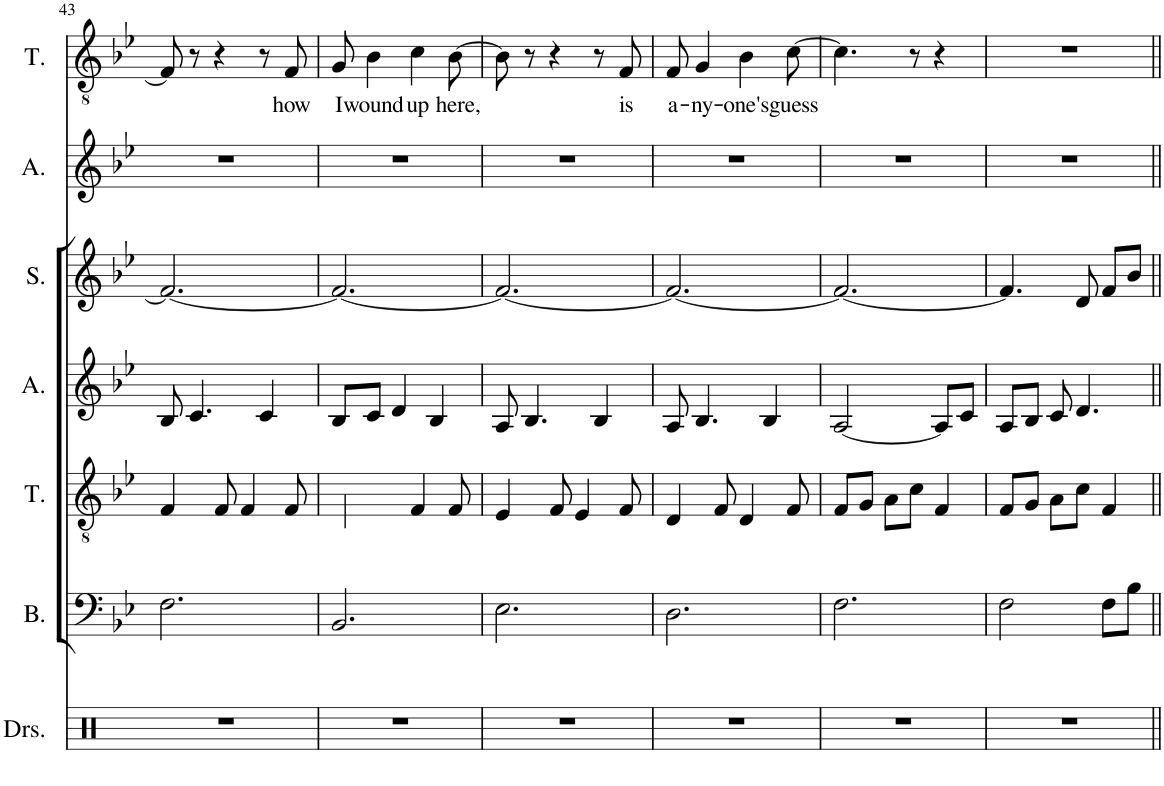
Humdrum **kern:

**kern	**kern	**kern	**kern	**kern	**kern	**kern	**text
*part7	*part6	*part5	*part4	*part3	*part2	*part1	*part1
*staff7	*staff6	*staff5	*staff4	*staff3	*staff2	*staff1	*staff1
*I"Drumset	*I"Bass	*I"Tenor	*I"Alto	*I"Soprano	*I"Alto	*I"Tenor	*
*I'Drs.	*I'B.	*I'T.	*I'A.	*I'S.	*I'A.	*I'T.	*
!!LO:PB:g=z
*clefX	*clefF4	*clefGv2	*clefG2	*clefG2	*clefG2	*clefGv2	*
*k[]	*k[b-e-]	*k[b-e-]	*k[b-e-]	*k[b-e-]	*k[b-e-]	*k[b-e-]	*
*M3/4	*M3/4	*M3/4	*M3/4	*M3/4	*M3/4	*M3/4	*
=43	=43	=43	=43	=43	=43	=43	=43
2.r	2.F\	4F/	8B-/	2.f/_	2.r	8F/]	.
.	.	.	4.c/	.	.	8r	.
.	.	8F/	.	.	.	4r	.
.	.	4F/	.	.	.	.	.
.	.	.	4c/	.	.	8r	.
!	!	!	!	!	!	!	!LO:LY:b
.	.	8F/	.	.	.	8F/	how
=44	=44	=44	=44	=44	=44	=44	=44
!	!	!	!	!	!	!	!LO:LY:b
2.r	2.BB-/	4.BB-/	8B-/L	2.f/_	2.r	8G/	I
!	!	!	!	!	!	!	!LO:LY:b
.	.	.	8c/J	.	.	4B-\	wound
.	.	.	4d/	.	.	.	.
!	!	!	!	!	!	!	!LO:LY:b
.	.	4F/	.	.	.	4c\	up
.	.	.	4B-/	.	.	.	.
!	!	!	!	!	!	!	!LO:LY:b
.	.	8F/	.	.	.	[8B-\	here,
=45	=45	=45	=45	=45	=45	=45	=45
2.r	2.E-\	4E-/	8A/	2.f/_	2.r	8B-\]	.
.	.	.	4.B-/	.	.	8r	.
.	.	8F/	.	.	.	4r	.
.	.	4E-/	.	.	.	.	.
.	.	.	4B-/	.	.	8r	.
!	!	!	!	!	!	!	!LO:LY:b
.	.	8F/	.	.	.	8F/	is
=46	=46	=46	=46	=46	=46	=46	=46
!	!	!	!	!	!	!	!LO:LY:b
2.r	2.D\	4D/	8A/	2.f/_	2.r	8F/	a-
!	!	!	!	!	!	!	!LO:LY:b
.	.	.	4.B-/	.	.	4G/	-ny-
.	.	8F/	.	.	.	.	.
!	!	!	!	!	!	!	!LO:LY:b
.	.	4D/	.	.	.	4B-\	-one's
.	.	.	4B-/	.	.	.	.
!	!	!	!	!	!	!	!LO:LY:b
.	.	8F/	.	.	.	[8c\	guess
=47	=47	=47	=47	=47	=47	=47	=47
2.r	2.F\	8F/L	[2A/	2.f/_	2.r	4.c\]	.
.	.	8G/J	.	.	.	.	.
.	.	8A\L	.	.	.	.	.
.	.	8c\J	.	.	.	8r	.
.	.	4F/	8A/L]	.	.	4r	.
.	.	.	8c/J	.	.	.	.
=48	=48	=48	=48	=48	=48	=48	=48
2.r	2F\	8F/L	8A/L	4.f/]	2.r	2.r	.
.	.	8G/J	8B-/J	.	.	.	.
.	.	8A\L	8c/	.	.	.	.
.	.	8c\J	4.d/	8d/	.	.	.
.	8F\L	4F/	.	8f/L	.	.	.
.	8B-\J	.	.	8b-/J	.	.	.
=||	=||	=||	=||	=||	=||	=||	=||
*-	*-	*-	*-	*-	*-	*-	*-
